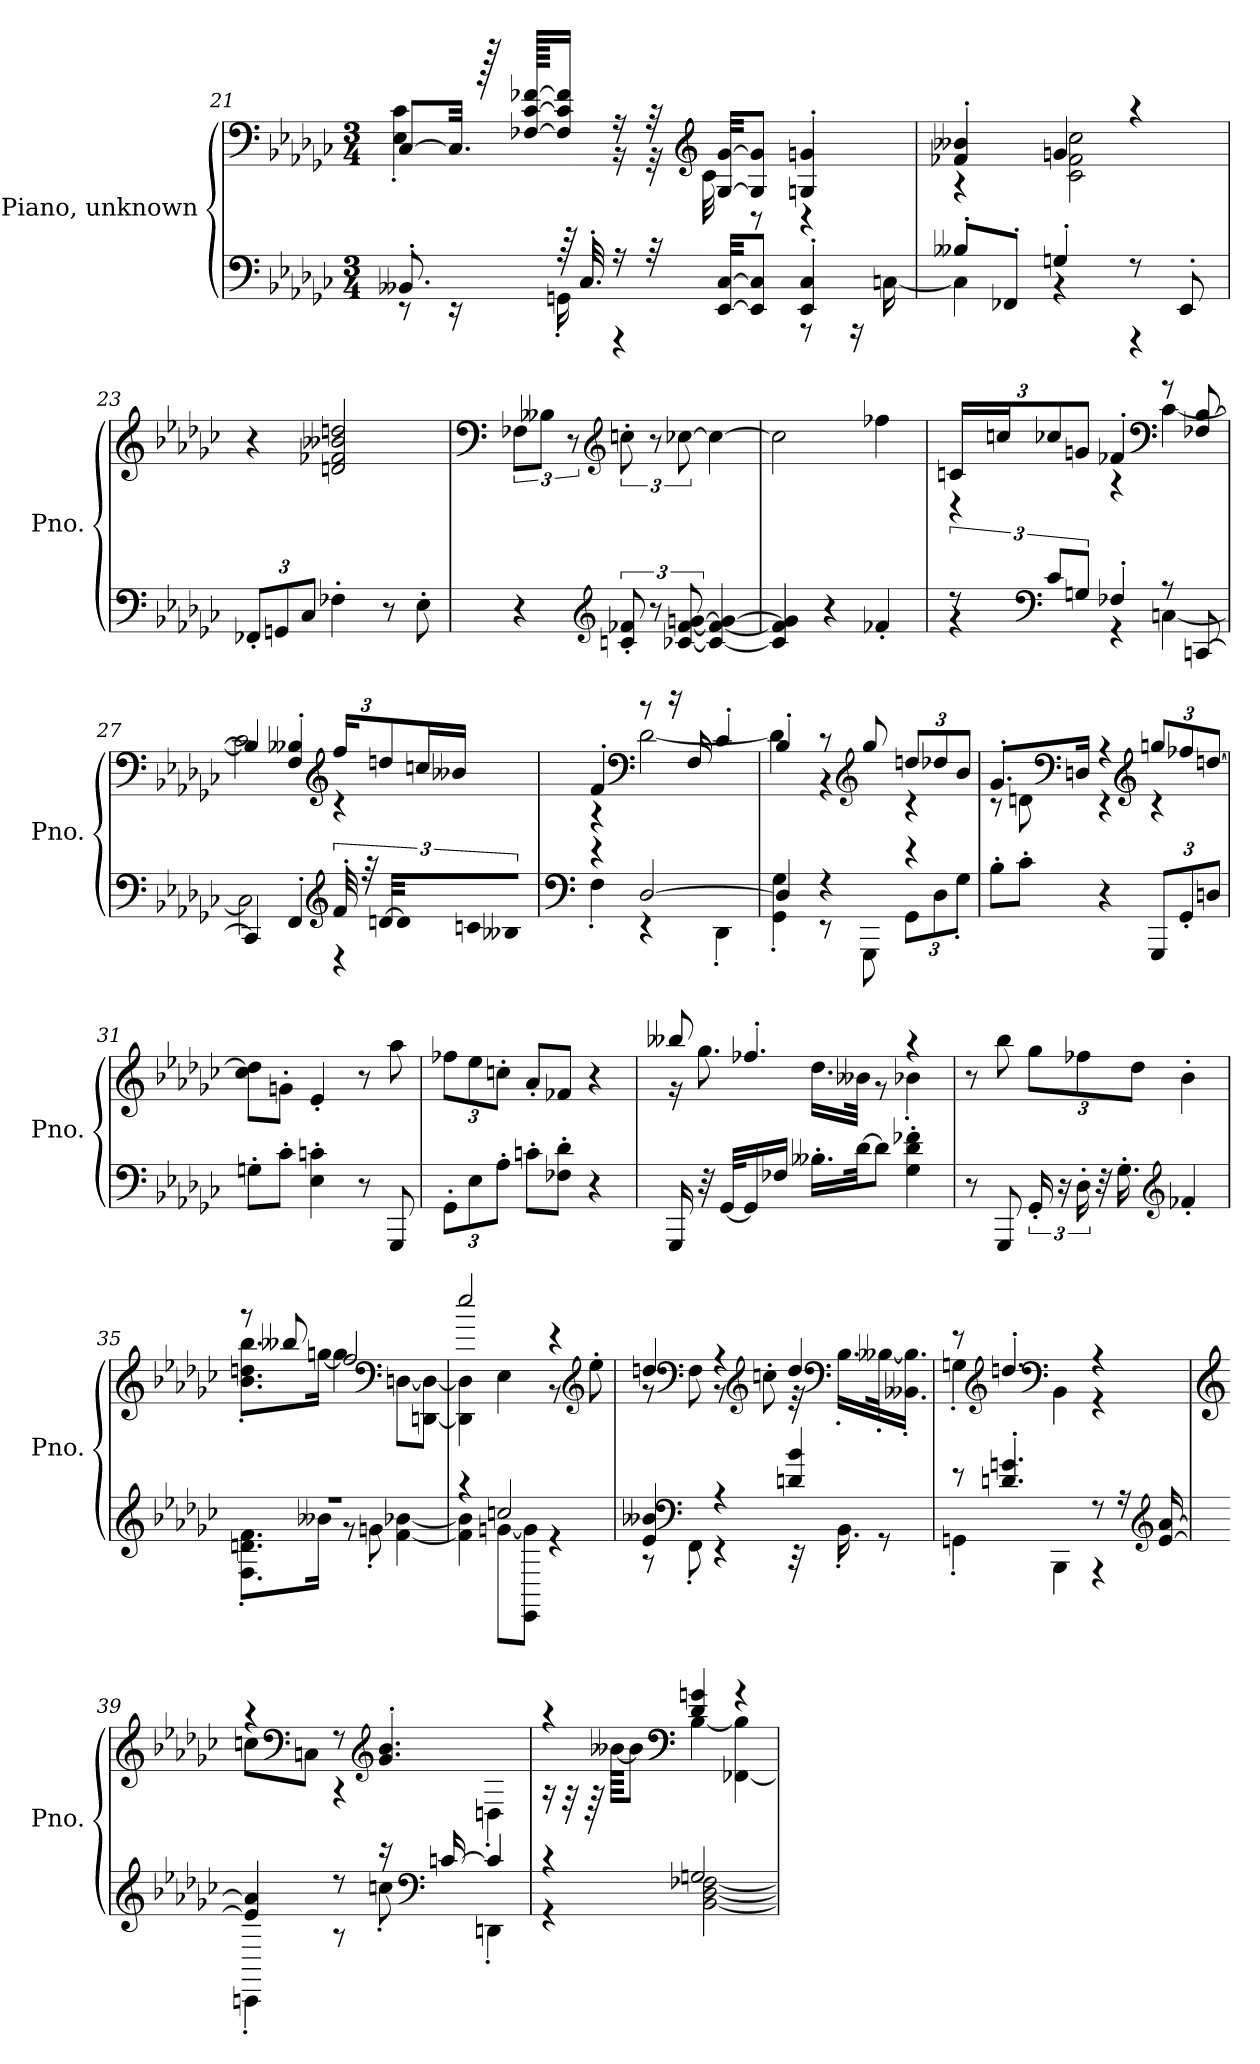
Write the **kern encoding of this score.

**kern	**kern
*part1	*part1
*staff2	*staff1
*I"Piano, unknown	*
*I'Pno.	*
*clefF4	*clefF4
*k[b-e-a-d-g-c-]	*k[b-e-a-d-g-c-]
*M3/4	*M3/4
=21	=21
*^	*^
8.BB--X'/	8r	[8C-/L	4E-\' 4c-\'
.	16r	32.C-/Jkk]	.
.	.	128r	.
.	.	[128F-X/ [128c-/ [128f-X/KKKLL	.
64r	16GGn'\	16F-/] 16c-/] 16f-/]JJ	.
32.C-'/	.	.	.
16r	4r	16r	16r
32r	.	32r	32r
*	*	*clefG2	*
[32EE-/ [32C-/KKL	.	[32G-/ [32g-/KKL	32c-\
8EE-/] 8C-/]J	.	8G-/] 8g-/]J	8r
4EE-/' 4C-/'	8r	4Gn/' 4gn/'	4r
.	16r	.	.
.	[16Cn\	.	.
!!LO:PB:g=z	!!
=22	=22	=22	=22
8B--X'/L	4C\]	4f-X/' 4b--X/'	4r
8FF-X'/J	.	.	.
4Gn'/	4r	4gn/	2c-\ 2f-\ 2cc-\
8r	4r	4r	.
8EE-'/	.	.	.
*v	*v	*	*
*	*v	*v
=23	=23
*Xbrackettup	*
12FF-X'/L	4r
12GGn/	.
12C-/J	.
4F-X'\	2dn/ 2f-X/ 2b--X/ 2ddn/
8r	.
8E-'\	.
=24	=24
*	*clefF4
4r	12F-X\L
.	12B--X\J
.	12r
*clefG2	*clefG2
*brackettup	*
12cn/' 12f-X/'	12ccn'\
12r	12r
[12c-X/ [12f-/ [12gn/	[12cc-X\
4c-/_ 4f-/_ 4g/_	4cc-\_
=25	=25
4c-/] 4f-/] 4g/]	2cc-\]
4r	.
4f-X'/	4ff-X\
!!LO:LB:g=z
=26	=26
*^	*
*	*	*Xbrackettup
*	*	*^
12r	4r	24cn/LL	4r
.	.	24ccn/J	.
*clefF4	*	*	*
12c-/L	.	12cc-X/	.
12Gn/J	.	12gn/J	.
4F-X'/	4r	4f-X'/	4r
*	*	*clefF4	*
8r	[4Cn\	8r	[4c\
[8CCn/	.	8F-X/ [8B-/	.
=27	=27	=27	=27
4CC/]	2C\]	4B-/]	2c\]
4FF'/	.	4F/' 4B--X/'	.
*clefG2	*	*clefG2	*
48f'/	4r	24ff/KL	4r
48r	.	.	.
[48dn/KLL	.	12ddn/	.
16d/]	.	.	.
16cn/	.	16ccn/L	.
16B--X/JJ	.	16b--X/JJ	.
=28	=28	=28	=28
*clefF4	*	*	*
4r	4F'\	4f'/	4r
*	*	*clefF4	*
[2D-/	4r	8r	[2d-\
.	.	16r	.
.	.	16F/	.
.	4DD-'\	4c-'/	.
!!LO:LB:g=z	!!
=29	=29	=29	=29
4D-/]	4GG-\' 4G-\'	4B-'/	4d-\]
4r	8r	8r	4r
*	*	*clefG2	*
.	8GGG-\	8gg-/	.
*	*Xbrackettup	*	*
4r	12GG-\L	12ddn/L	4r
.	12D-\	12dd-X/	.
.	12G-'\J	12b-/J	.
*v	*v	*	*
=30	=30	=30
8B-'\L	8.g-'/L	8r
8c-'\J	.	8dn\
*	*clefF4	*
.	16Dn/Jk	.
4r	4r	4r
*	*clefG2	*
12GGG-/L	12ggn/L	4r
12GG-'/	12ff-X/	.
12Dn/J	[12ddn/J	.
*	*v	*v
=31	=31
8Gn'\L	8cc-\ 8dd\]L
8c-'\J	8gn'\J
4E-\' 4cn\'	4e-'/
8r	8r
8GGG-/	8aa-\
=32	=32
12GG-'\L	12ff-X\L
12E-\	12ee-\
12A-'\J	12ccn'\J
8cn'\L	8a-'/L
8F-X\' 8d-\'J	8f-X/J
4r	4r
!!LO:LB:g=z
=33	=33
*	*^
16GGG-/	8bb--X/	16r
32r	.	8.gg-\
[32GG-/KLL	.	.
16GG-/]	4.ff-X'/	.
16F-X/JJ	.	.
16.B--X'\LL	.	16.dd-\LL
[32d-\JK	.	32b--X\JJk
8d-\J]	.	8r
4G-\' 4d-\' 4f-X\'	4r	4b-X'\
*	*v	*v
=34	=34
8r	8r
8GGG-/	8bb-\
*brackettup	*
24GG-'/	12gg-\L
24r	.
24D-'\	12ff-X\
32r	.
16.G-'\	.
.	12dd-\J
*clefG2	*
4f-X'/	4b-'\
=35	=35
*^	*^
2.r	8.F\' 8.dn\' 8.f\'L	8r	8.b-\' 8.ddn\' 8.bb-\'L
.	.	8bb--X/	.
.	16b--X\Jk	.	[16ggn\Jk
.	8r	2ff/	4gg\]
.	8gn'\	.	.
*	*	*clefF4	*
.	[4f\ [4b-X\	.	[8Dn\L
.	.	.	[8DDn\ 8D\_J
!!LO:LB:g=z	!!
=36	=36	=36	=36
4r	4f\] 4b-\]	2ee-/	4DD\] 4D\]
2ccn/	[8gn\L	.	4E-\
.	8EE-\ 8g\]J	.	.
.	4r	4r	8r
*	*	*clefG2	*
.	.	.	8ee-'\
=37	=37	=37	=37
4e-/ 4b--X/	8r	4ddn/	8r
*clefF4	*	*clefF4	*
.	8FF'\	.	8F\
4r	4r	4r	8r
*	*	*clefG2	*
.	.	.	8ccn'\
4dn/ 4b--/	32r	4dd/	32r
*	*	*clefF4	*
.	16.BB-'\	.	16.B-'\LL
.	8r	.	[32B--X'\K
.	.	.	16.BB--X\' 16.B--\]'JJ
=38	=38	=38	=38
8r	4GGn'\	8r	4Gn'\
*	*	*clefG2	*
4.dn/' 4.gn/'	.	4.ddn'/	.
*	*	*clefF4	*
.	4BBB-\	.	4BB-\
8r	4r	4r	4r
16r	.	.	.
*clefG2	*	*	*
[16e-/ [16a-/	.	.	.
!!LO:LB:g=z	!!
=39	=39	=39	=39
*	*	*clefG2	*
4e-/] 4a-/]	4CCn'\	4r	8ccn\L
*	*	*clefF4	*
.	.	.	8Cn\J
8r	8r	8r	4r
*	*	*clefG2	*
16r	8ccn'\	4.g-/' 4.b-/'	.
*clefF4	*	*	*
[16cn/	.	.	.
4c/]	4DDn'\	.	4Dn'\
=40	=40	=40	=40
4r	4r	4r	16r
.	.	.	32r
.	.	.	64r
.	.	.	[64b--X\KKKL
.	.	.	8b--\J]
*	*	*clefF4	*
2Gn/	[2BB-\ [2D-\ [2F-X\	4d-/ 4gn/	[4B-\
.	.	4r	[4FF-X\ 4B-\]
*v	*v	*	*
*	*v	*v
=	=
*-	*-
